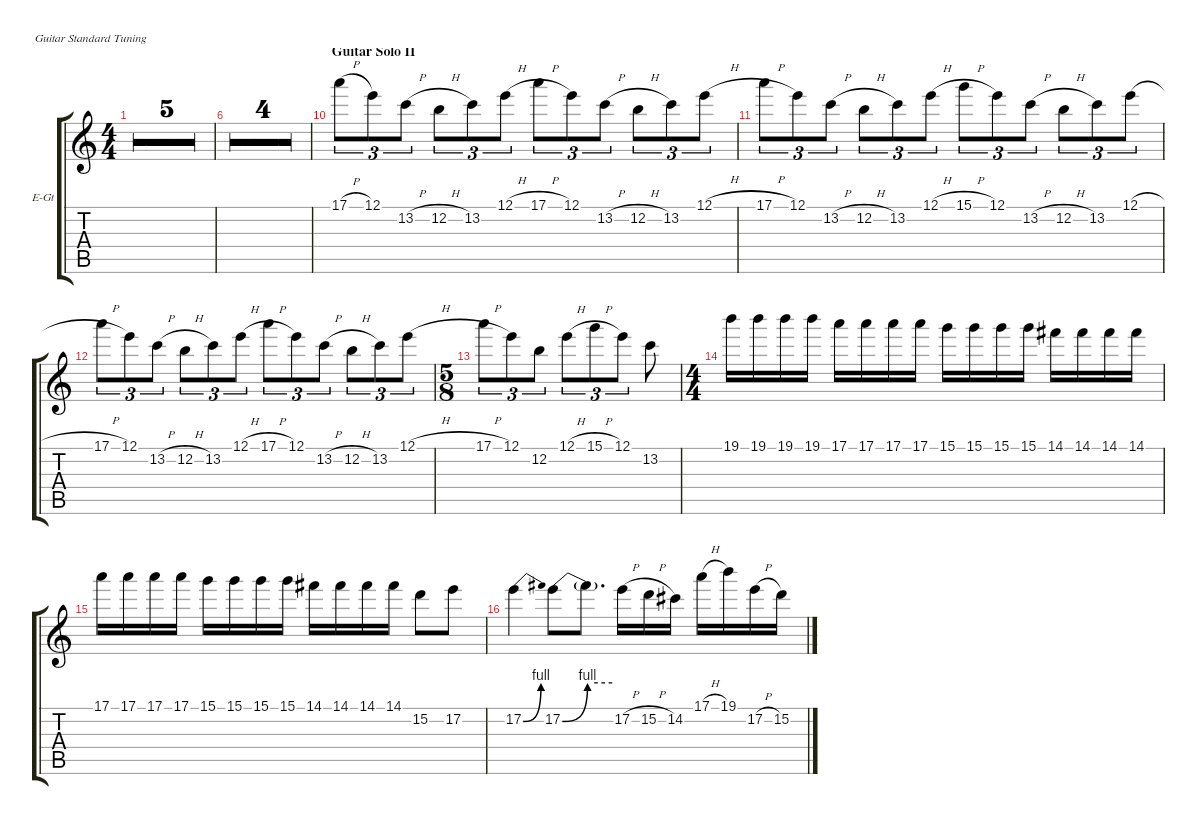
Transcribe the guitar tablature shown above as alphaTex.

\hideDynamics
\bracketExtendMode groupsimilarinstruments
\firstSystemTrackNameOrientation horizontal
\otherSystemsTrackNameOrientation horizontal
\track ("Guitar 4 (solo)" "E-Gt") {multiBarRest instrument distortionguitar}
\staff {score tabs}
\tuning (E4 B3 G3 D3 A2 E2)
\ts (4 4)
\tempo 110
\clef g2
\ks c
r.1{dy f} |
\tempo 110
r.1 |
\tempo 110
r.1 |
\tempo 110
r.1 |
\tempo 110
r.1 |
\tempo 220
r.1 |
\tempo 220
r.1 |
r.1 |
r.1 |
\section ("" "Guitar Solo II")
17.1{h}.8{tu (3 2) dy fff} 12.1.8{tu (3 2)} 13.2{h}.8{tu (3 2)} 12.2{h}.8{tu (3 2)} 13.2.8{tu (3 2)} 12.1{h}.8{tu (3 2)} 17.1{h}.8{tu (3 2)} 12.1.8{tu (3 2)} 13.2{h}.8{tu (3 2)} 12.2{h}.8{tu (3 2)} 13.2.8{tu (3 2)} 12.1{h}.8{tu (3 2)} |
17.1{h}.8{tu (3 2)} 12.1.8{tu (3 2)} 13.2{h}.8{tu (3 2)} 12.2{h}.8{tu (3 2)} 13.2.8{tu (3 2)} 12.1{h}.8{tu (3 2)} 15.1{h}.8{tu (3 2)} 12.1.8{tu (3 2)} 13.2{h}.8{tu (3 2)} 12.2{h}.8{tu (3 2)} 13.2.8{tu (3 2)} 12.1{h}.8{tu (3 2)} |
17.1{h}.8{tu (3 2)} 12.1.8{tu (3 2)} 13.2{h}.8{tu (3 2)} 12.2{h}.8{tu (3 2)} 13.2.8{tu (3 2)} 12.1{h}.8{tu (3 2)} 17.1{h}.8{tu (3 2)} 12.1.8{tu (3 2)} 13.2{h}.8{tu (3 2)} 12.2{h}.8{tu (3 2)} 13.2.8{tu (3 2)} 12.1{h}.8{tu (3 2)} |
\ts (5 8)
17.1{h}.8{tu (3 2)} 12.1.8{tu (3 2)} 12.2.8{tu (3 2)} 12.1{h}.8{tu (3 2)} 15.1{h}.8{tu (3 2)} 12.1.8{tu (3 2)} 13.2.8 |
\ts (4 4)
19.1.16 19.1.16 19.1.16 19.1.16 17.1.16 17.1.16 17.1.16 17.1.16 15.1.16 15.1.16 15.1.16 15.1.16 14.1.16 14.1.16 14.1.16 14.1.16 |
17.1.16 17.1.16 17.1.16 17.1.16 15.1.16 15.1.16 15.1.16 15.1.16 14.1.16 14.1.16 14.1.16 14.1.16 15.2.8 17.2.8 |
17.2{be (bend 0 0 60 4)}.4 17.2{be (bend 0 0 60 4)}.8 17.2{be (hold 0 4 60 4) t}.8{d dy f} 17.2{h}.16{dy fff} 15.2{h}.16 14.2.16 17.1{h}.16 19.1.16 17.2{h}.16 15.2{h}.16
